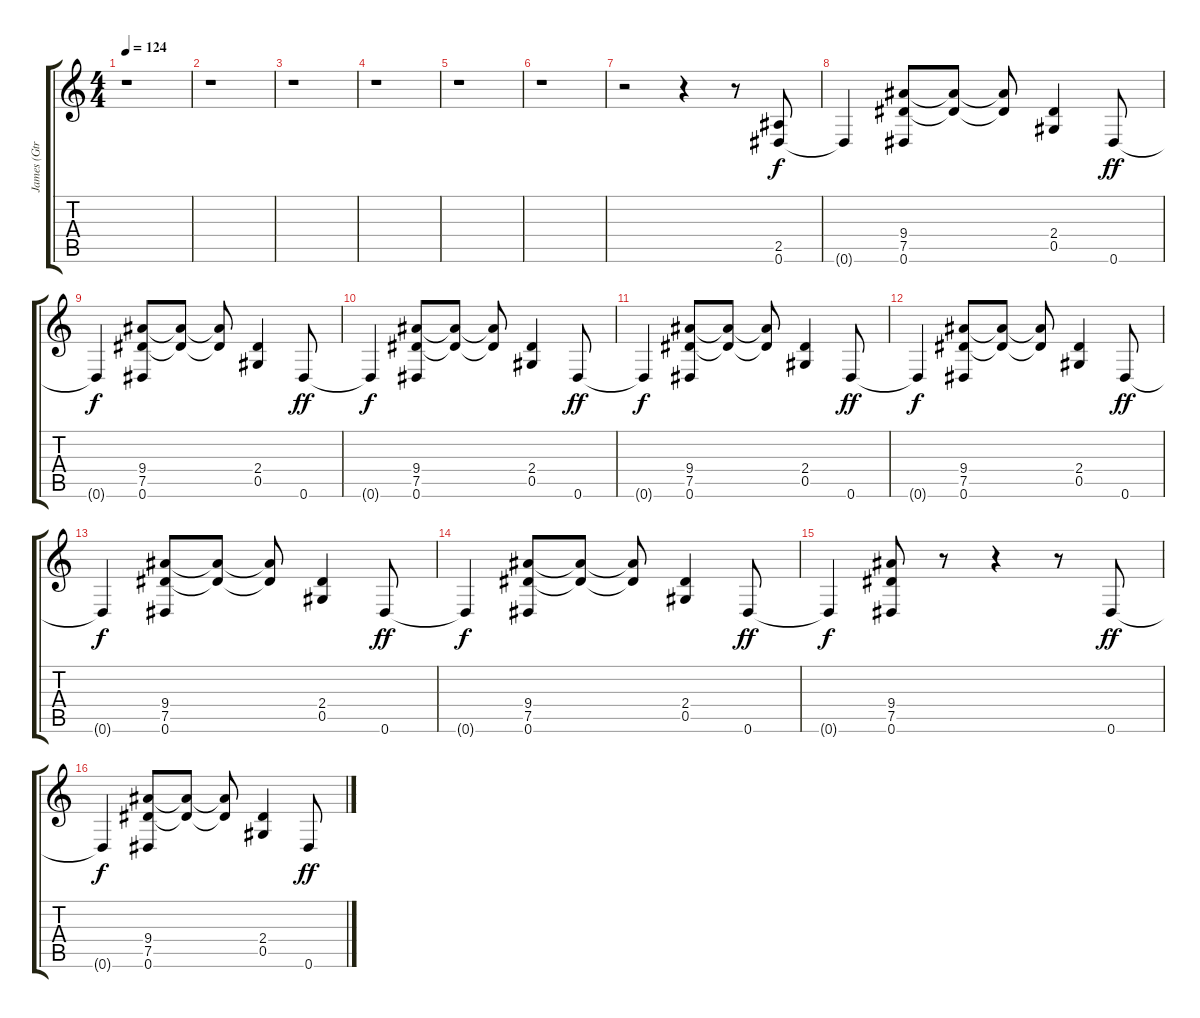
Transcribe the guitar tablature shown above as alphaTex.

\track ("James (Gtr. 3)" "James (Gtr") {instrument distortionguitar}
\staff {score tabs}
\tuning (Eb4 Bb3 Gb3 Db3 Ab2 Eb2) {hide}
\ts (4 4)
\tempo 124
\clef g2
\ks c
r.1{dy f instrument distortionguitar} |
r.1 |
r.1 |
r.1 |
r.1 |
r.1 |
r.2 r.4 r.8 (2.5 0.6).8 |
0.6{t}.4 (9.4 7.5 0.6).8 (9.4{t} 7.5{t}).8 (9.4{t} 7.5{t}).8 (2.4 0.5).4 0.6.8{dy ff} |
0.6{t}.4{dy f} (9.4 7.5 0.6).8 (9.4{t} 7.5{t}).8 (9.4{t} 7.5{t}).8 (2.4 0.5).4 0.6.8{dy ff} |
0.6{t}.4{dy f} (9.4 7.5 0.6).8 (9.4{t} 7.5{t}).8 (9.4{t} 7.5{t}).8 (2.4 0.5).4 0.6.8{dy ff} |
0.6{t}.4{dy f} (9.4 7.5 0.6).8 (9.4{t} 7.5{t}).8 (9.4{t} 7.5{t}).8 (2.4 0.5).4 0.6.8{dy ff} |
0.6{t}.4{dy f} (9.4 7.5 0.6).8 (9.4{t} 7.5{t}).8 (9.4{t} 7.5{t}).8 (2.4 0.5).4 0.6.8{dy ff} |
0.6{t}.4{dy f} (9.4 7.5 0.6).8 (9.4{t} 7.5{t}).8 (9.4{t} 7.5{t}).8 (2.4 0.5).4 0.6.8{dy ff} |
0.6{t}.4{dy f} (9.4 7.5 0.6).8 (9.4{t} 7.5{t}).8 (9.4{t} 7.5{t}).8 (2.4 0.5).4 0.6.8{dy ff} |
0.6{t}.4{dy f} (9.4 7.5 0.6).8 r.8 r.4 r.8 0.6.8{dy ff instrument overdrivenguitar} |
0.6{t}.4{dy f} (9.4 7.5 0.6).8 (9.4{t} 7.5{t}).8 (9.4{t} 7.5{t}).8 (2.4 0.5).4 0.6.8{dy ff}
